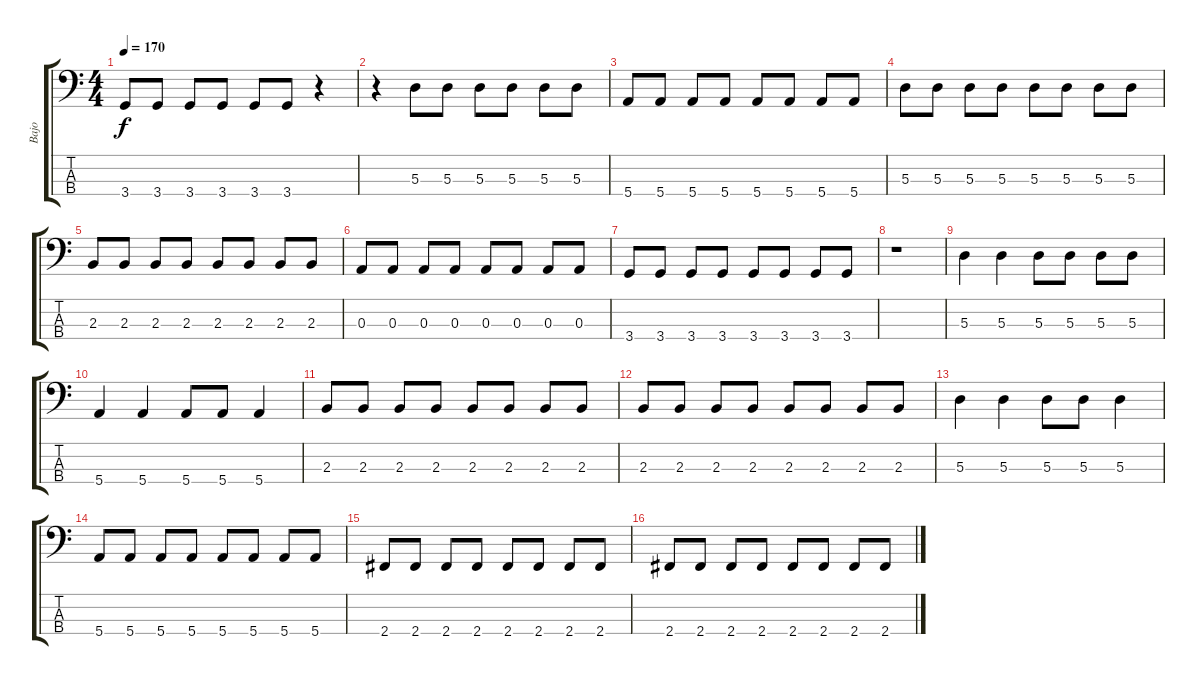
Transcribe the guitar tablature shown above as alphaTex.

\track ("Bajo" "Bajo") {instrument electricbasspick}
\staff {score tabs}
\tuning (G2 D2 A1 E1) {hide}
\ts (4 4)
\tempo 170
\clef f4
\ks c
3.4.8{dy f} 3.4.8 3.4.8 3.4.8 3.4.8 3.4.8 r.4 |
r.4 5.3.8 5.3.8 5.3.8 5.3.8 5.3.8 5.3.8 |
5.4.8 5.4.8 5.4.8 5.4.8 5.4.8 5.4.8 5.4.8 5.4.8 |
5.3.8 5.3.8 5.3.8 5.3.8 5.3.8 5.3.8 5.3.8 5.3.8 |
2.3.8 2.3.8 2.3.8 2.3.8 2.3.8 2.3.8 2.3.8 2.3.8 |
0.3.8 0.3.8 0.3.8 0.3.8 0.3.8 0.3.8 0.3.8 0.3.8 |
3.4.8 3.4.8 3.4.8 3.4.8 3.4.8 3.4.8 3.4.8 3.4.8 |
r.1 |
5.3.4 5.3.4 5.3.8 5.3.8 5.3.8 5.3.8 |
5.4.4 5.4.4 5.4.8 5.4.8 5.4.4 |
2.3.8 2.3.8 2.3.8 2.3.8 2.3.8 2.3.8 2.3.8 2.3.8 |
2.3.8 2.3.8 2.3.8 2.3.8 2.3.8 2.3.8 2.3.8 2.3.8 |
5.3.4 5.3.4 5.3.8 5.3.8 5.3.4 |
5.4.8 5.4.8 5.4.8 5.4.8 5.4.8 5.4.8 5.4.8 5.4.8 |
2.4.8 2.4.8 2.4.8 2.4.8 2.4.8 2.4.8 2.4.8 2.4.8 |
2.4.8 2.4.8 2.4.8 2.4.8 2.4.8 2.4.8 2.4.8 2.4.8
